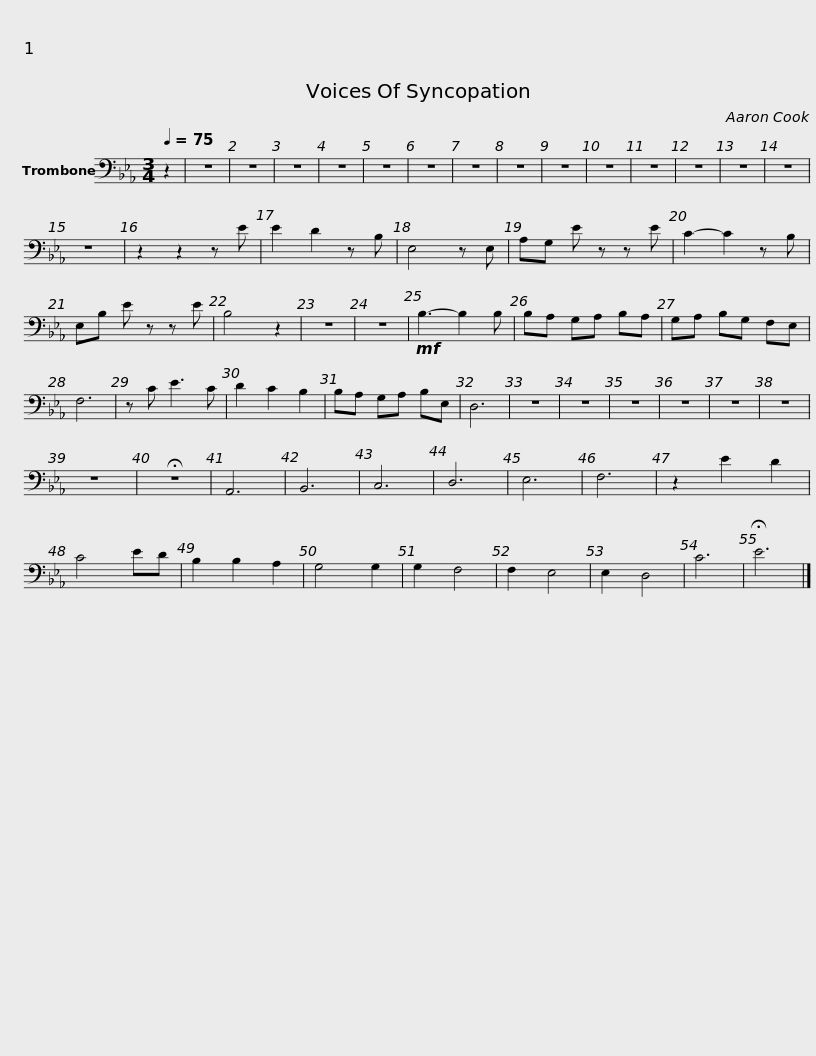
X:1
L:1/8
Q:1/4=75
M:3/4
I:linebreak $
K:Eb
V:1 bass
V:1
 z2 | z6 | z6 | z6 | z6 | %5
 z6 | z6 | z6 | z6 | z6 | %10
 z6 | z6 | z6 | z6 | z6 | %15
 z6 | z2 z2 z E | E2 D2 z B, | E,4 z E, | A,G, E z z E | %20
 C2- C2 z B, | E,B, E z z E | B,4 z2 | z6 | z6 |$ %25
!mf! B,3- B,2 B, | B,A, G,A, B,A, | G,A, B,G, F,E, | F,6 | z C E3 C | %30
 D2 C2 B,2 | B,A, G,A, B,E, | D,6 | z6 | z6 | %35
 z6 | z6 | z6 | z6 | z6 | %40
 !fermata!z6 |$ A,,6 | B,,6 | C,6 | D,6 | %45
 E,6 | F,6 | z2 E2 D2 | C4 ED | B,2 B,2 A,2 | %50
 G,4 G,2 | G,2 F,4 | F,2 E,4 | E,2 D,4 | C6 | %55
 !fermata!E6 |] %56
